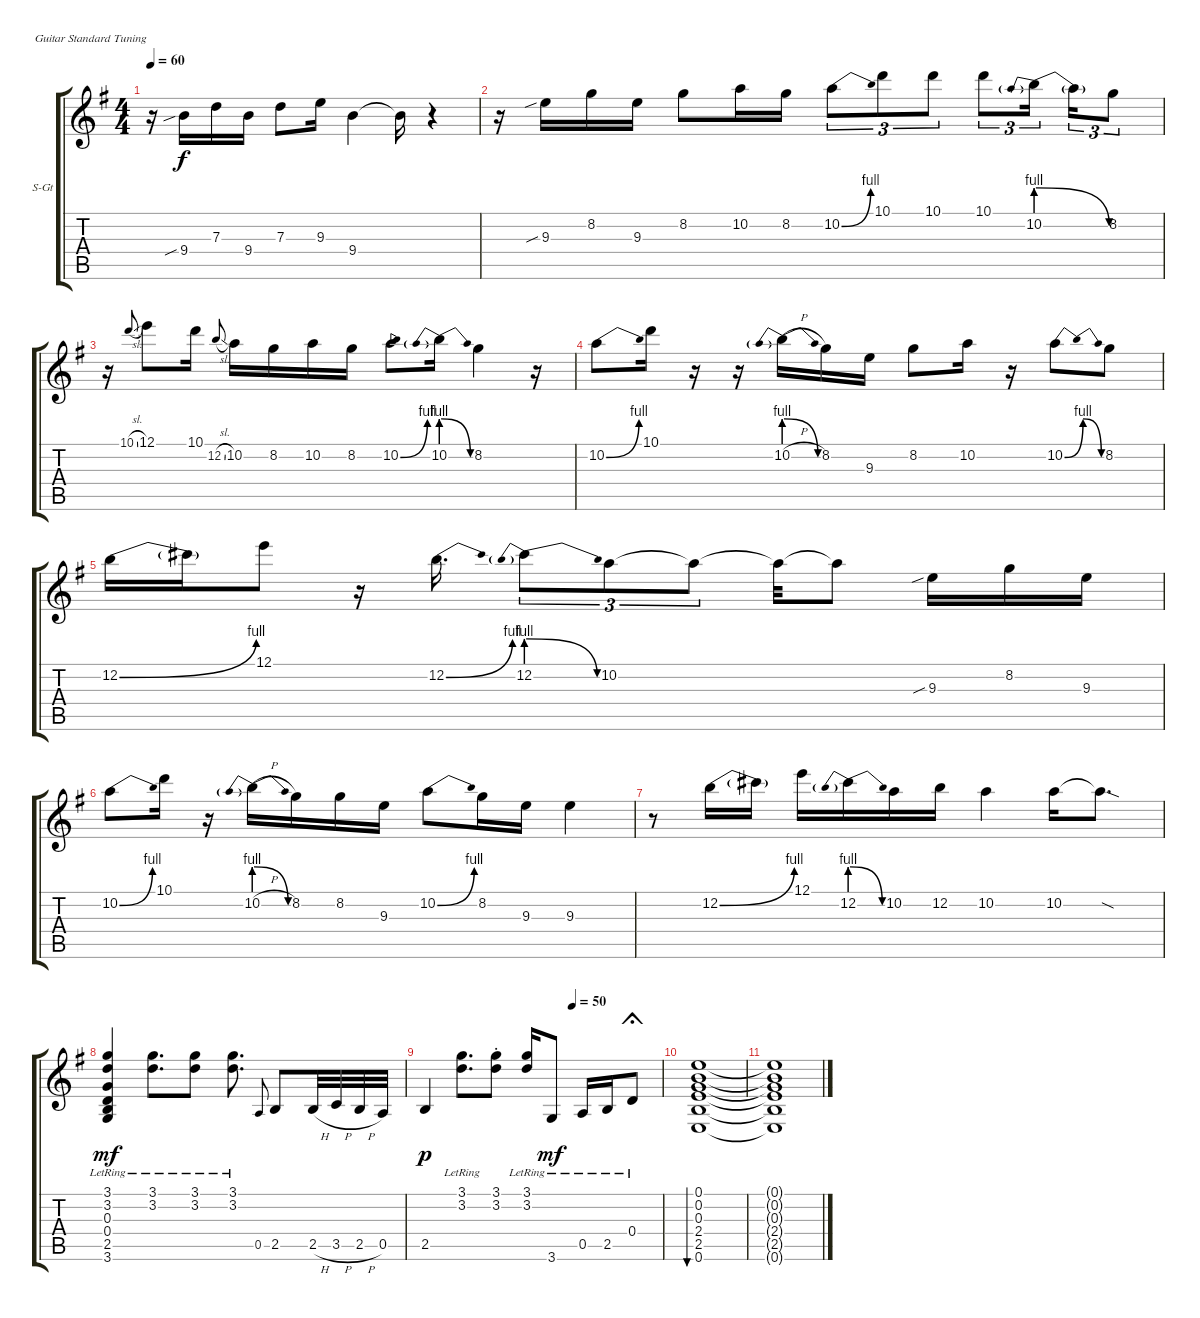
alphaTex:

\defaultSystemsLayout 4
\bracketExtendMode groupsimilarinstruments
\firstSystemTrackNameOrientation horizontal
\otherSystemsTrackNameOrientation horizontal
\track ("Lead" "S-Gt") {instrument acousticguitarsteel}
\staff {score tabs}
\tuning (E4 B3 G3 D3 A2 E2)
\ts (4 4)
\tempo 60
\clef g2
\ks g
r.16{dy f} 9.4{sib}.16 7.3.16 9.4.16 7.3.8 9.3.16 9.4.4 9.4{t}.16 r.4 |
r.16 9.3{sib}.16 8.2.16 9.3.16 8.2.8 10.2.16 8.2.16 10.2{be (bend 14.399999999999999 0 40.199999999999996 4)}.8{tu (3 2)} 10.1.8{tu (3 2)} 10.1.8{tu (3 2)} 10.1.8{tu (3 2)} 10.2{be (prebendrelease 0 4 34.8 0)}.16{tu (3 2)} 10.2{t}.16{tu (3 2)} 8.2.8{tu (3 2)} |
r.16 10.1{sl}.8{gr onbeat} 12.1.8 10.1.16 12.2{sl}.8{gr onbeat} 10.2.16 8.2.16 10.2.16 8.2.16 10.2{be (bend 14.399999999999999 0 40.199999999999996 4)}.8 10.2{be (prebendrelease 0 4 34.8 0)}.16 8.2.4 r.16 |
10.2{be (bend 14.399999999999999 0 40.199999999999996 4)}.8 10.1.16 r.16 r.16 10.2{be (prebendrelease 0 4 19.8 0) h}.16 8.2.16 9.3.16 8.2.8 10.2.16 r.16 10.2{be (bendrelease 0 0 15 4 28.799999999999997 4 39.6 0)}.8 8.2.8 |
12.2{be (bend 27.599999999999998 0 47.4 4)}.16 12.2{t}.16 12.1.8 r.16 12.2{be (bend 0 0 12.6 4)}.16{d} 12.2{be (prebendrelease 0 4 14.399999999999999 0)}.8{tu (3 2)} 10.2.8{tu (3 2)} 10.2{t}.8{tu (3 2)} 10.2{t}.32 10.2{t}.8 9.3{sib}.16 8.2.16 9.3.16 |
10.2{be (bend 14.399999999999999 0 40.199999999999996 4)}.8 10.1.16 r.16 10.2{be (prebendrelease 0 4 19.8 0) h}.16 8.2.16 8.2.16 9.3.16 10.2{be (bend 14.399999999999999 0 40.199999999999996 4)}.8 8.2.16 9.3.16 9.3.4 |
r.8 12.2{be (bend 27.599999999999998 0 47.4 4)}.16 12.2{t}.16 12.1.16 12.2{be (prebendrelease 0 4 14.399999999999999 0)}.16 10.2.16 12.2.16 10.2.4 10.2.16 10.2{sod t}.8{d} |
(3.6{lr} 2.5{lr} 0.4{lr} 0.3{lr} 3.2{lr} 3.1{lr}).4{dy mf} (3.1{lr} 3.2{lr}).8{d} (3.1{lr} 3.2{lr}).8 (3.1{lr} 3.2{lr}).8{d} 0.5.8{gr onbeat} 2.5.8 2.5{h}.32 3.5{h}.32 2.5{h}.32 0.5.32 |
\tempo (50 0.625)
2.5.4{dy p} (3.1{lr} 3.2{lr}).8{d} (3.1{st} 3.2{st}).8 (3.1{lr} 3.2{lr}).16 3.6{lr}.8{dy mf} 0.5{lr}.16 2.5{lr}.16 0.4{lr}.8{fermata (short 0.24)} |
(0.1 0.2 0.3 2.4 2.5 0.6).1{bu 132} |
(0.1{t} 0.2{t} 0.3{t} 2.4{t} 2.5{t} 0.6{t}).1
